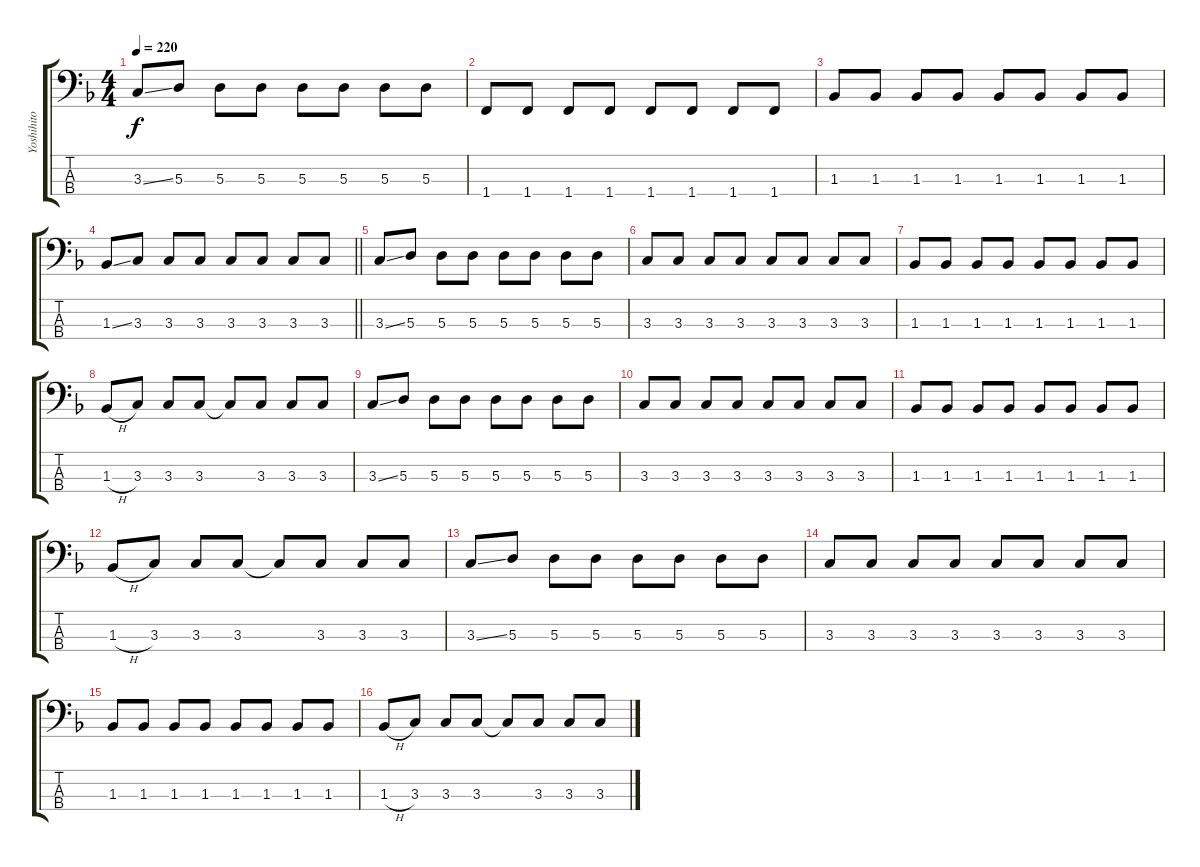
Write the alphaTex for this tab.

\track ("Yoshihito Onda" "Yoshihito ") {instrument electricbasspick}
\staff {score tabs}
\tuning (G2 D2 A1 E1) {hide}
\ts (4 4)
\tempo 220
\clef f4
\ks f
3.3{ss}.8{dy f} 5.3.8 5.3.8 5.3.8 5.3.8 5.3.8 5.3.8 5.3.8 |
1.4.8 1.4.8 1.4.8 1.4.8 1.4.8 1.4.8 1.4.8 1.4.8 |
1.3.8 1.3.8 1.3.8 1.3.8 1.3.8 1.3.8 1.3.8 1.3.8 |
\barLineRight lightlight
1.3{ss}.8 3.3.8 3.3.8 3.3.8 3.3.8 3.3.8 3.3.8 3.3.8 |
3.3{ss}.8 5.3.8 5.3.8 5.3.8 5.3.8 5.3.8 5.3.8 5.3.8 |
3.3.8 3.3.8 3.3.8 3.3.8 3.3.8 3.3.8 3.3.8 3.3.8 |
1.3.8 1.3.8 1.3.8 1.3.8 1.3.8 1.3.8 1.3.8 1.3.8 |
1.3{h}.8 3.3.8 3.3.8 3.3.8 3.3{t}.8 3.3.8 3.3.8 3.3.8 |
3.3{ss}.8 5.3.8 5.3.8 5.3.8 5.3.8 5.3.8 5.3.8 5.3.8 |
3.3.8 3.3.8 3.3.8 3.3.8 3.3.8 3.3.8 3.3.8 3.3.8 |
1.3.8 1.3.8 1.3.8 1.3.8 1.3.8 1.3.8 1.3.8 1.3.8 |
1.3{h}.8 3.3.8 3.3.8 3.3.8 3.3{t}.8 3.3.8 3.3.8 3.3.8 |
3.3{ss}.8 5.3.8 5.3.8 5.3.8 5.3.8 5.3.8 5.3.8 5.3.8 |
3.3.8 3.3.8 3.3.8 3.3.8 3.3.8 3.3.8 3.3.8 3.3.8 |
1.3.8 1.3.8 1.3.8 1.3.8 1.3.8 1.3.8 1.3.8 1.3.8 |
1.3{h}.8 3.3.8 3.3.8 3.3.8 3.3{t}.8 3.3.8 3.3.8 3.3.8
